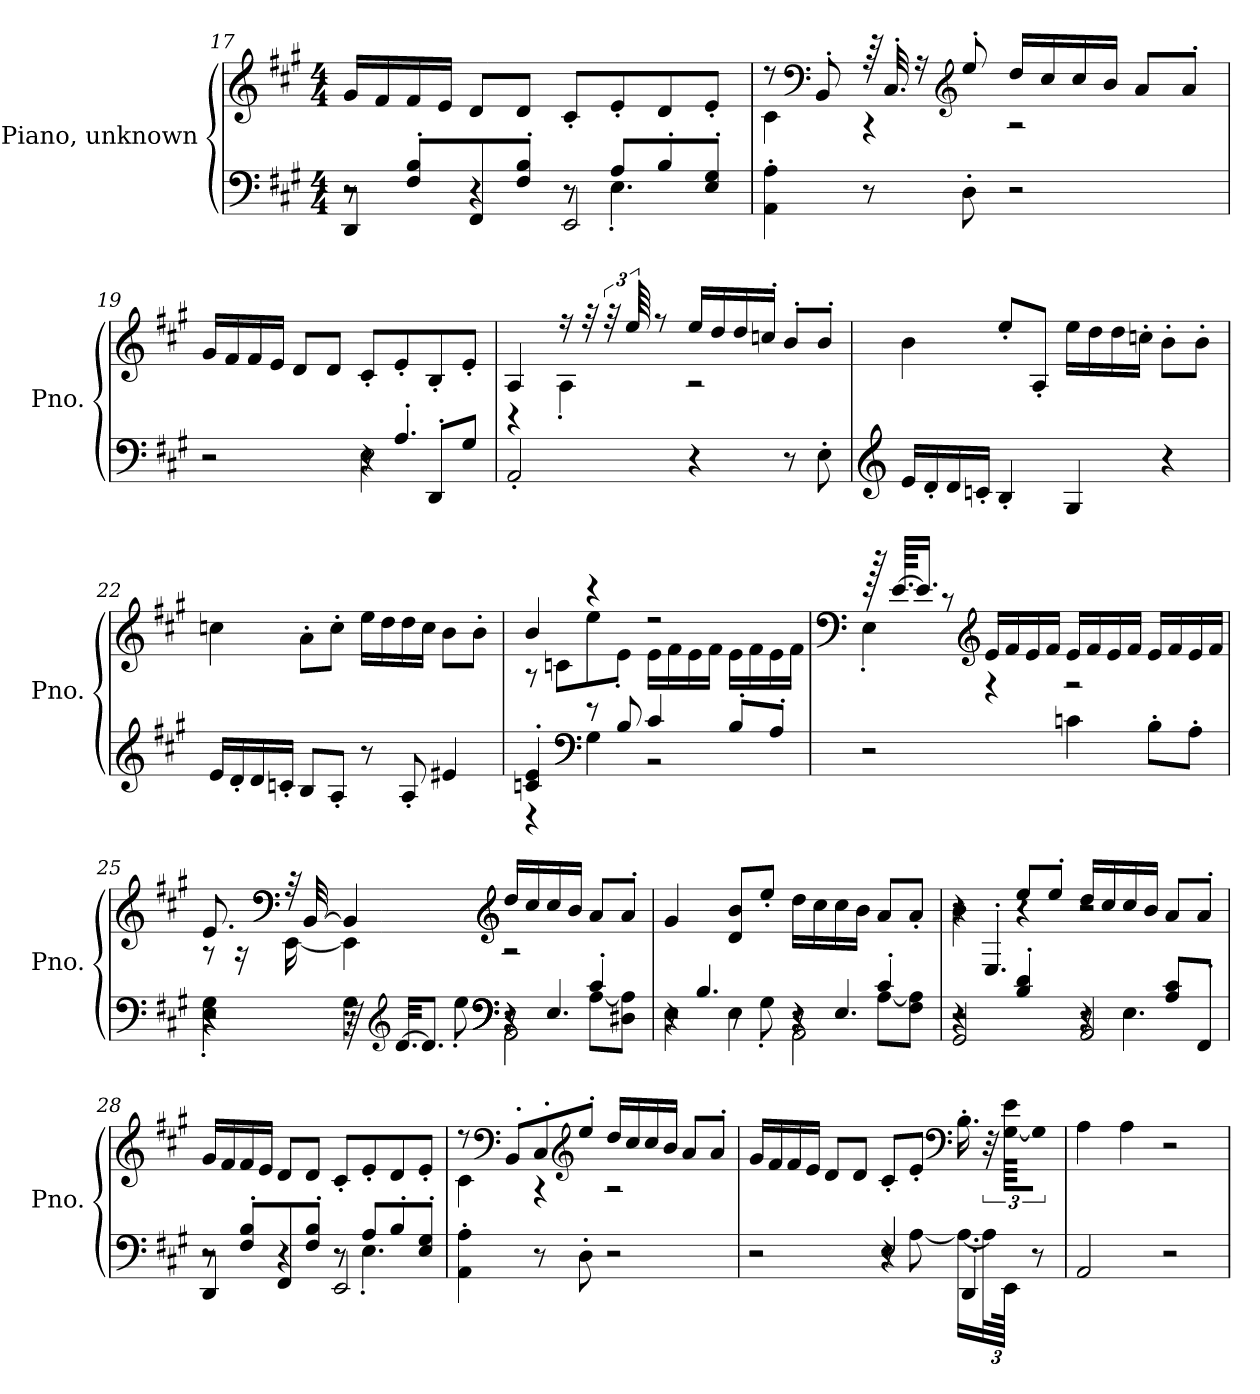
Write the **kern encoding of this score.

**kern	**kern
*part1	*part1
*staff2	*staff1
*I"Piano, unknown	*
*I'Pno.	*
*clefF4	*clefG2
*k[f#c#g#]	*k[f#c#g#]
*M4/4	*M4/4
=17	=17
*^	*
*	*^	*
8r	2r	4DD/	16g#/LL
.	.	.	16f#/
8F#/' 8B/'L	.	.	16f#/
.	.	.	16e/JJ
8FF#/	.	4r	8d/L
8F#/' 8B/'J	.	.	8d/J
8r	8r	2EE/	8c#'/L
8A/L	4.E'\	.	8e'/
8B'/	.	.	8d/
8E/' 8G#/'J	.	.	8e'/J
*v	*v	*v	*
=18	=18
*	*^
4AA\' 4A\'	8r	4c#\
*	*clefF4	*
.	8BB'/	.
8r	64r	4r
.	32.C#'/	.
.	16r	.
*	*clefG2	*
8D'\	8ee'/	.
2r	16dd/LL	2r
.	16cc#/	.
.	16cc#/	.
.	16b/JJ	.
.	8a/L	.
.	8a'/J	.
*	*v	*v
!!LO:LB:g=z
=19	=19
*^	*
*	*^	*
2r	2r	2r	16g#/LL
.	.	.	16f#/
.	.	.	16f#/
.	.	.	16e/JJ
.	.	.	8d/L
.	.	.	8d/J
8r	2E\	4r	8c#'/L
4.A'/	.	.	8e'/
.	.	8DD'/L	8B'/
.	.	8G#/J	8e'/J
*v	*v	*v	*
=20	=20
*	*^
2AA'/	4A/	4r
.	16r	4A'\
.	32r	.
.	48r	.
.	96ee/	.
.	8r	.
4r	16ee/LL	2r
.	16dd/	.
.	16dd/	.
.	16ccn'/JJ	.
8r	8b'/L	.
8E'\	8b'/J	.
*	*v	*v
=21	=21
*clefG2	*
16e/LL	4b\
16d'/	.
16d/	.
16cn'/JJ	.
4B'/	8ee'/L
.	8A'/J
4G#/	16ee\LL
.	16dd\
.	16dd\
.	16ccn'\JJ
4r	8b'\L
.	8b'\J
!!LO:LB:g=z
=22	=22
16e/LL	4ccn\
16d'/	.
16d/	.
16cn'/JJ	.
8B/L	8a'\L
8A'/J	8cc'\J
8r	16ee\LL
.	16dd\
8A'/	16dd\
.	16cc\JJ
4e#X/	8b\L
.	8b'\J
=23	=23
*^	*^
4cn/' 4e/'	4r	4b/	8r
.	.	.	8cn\L
*clefF4	*	*	*
8r	4G#\	4r	8ee\
8B/	.	.	8e'\J
4c/	2r	2r	16e\LL
.	.	.	16f#\
.	.	.	16e\
.	.	.	16f#\JJ
8B'/L	.	.	16e\LL
.	.	.	16f#\
8A'/J	.	.	16e\
.	.	.	16f#\JJ
*v	*v	*	*
!!LO:LB:g=z	!!
=24	=24	=24
*	*clefF4	*
2r	128r	4E'\
.	[64.e/KKLL	.
.	16.e/JJ]	.
.	8r	.
*	*clefG2	*
.	16e/LL	4r
.	16f#/	.
.	16e/	.
.	16f#/JJ	.
4cn\	16e/LL	2r
.	16f#/	.
.	16e/	.
.	16f#/JJ	.
8B'\L	16e/LL	.
.	16f#/	.
8A'\J	16e/	.
.	16f#/JJ	.
=25	=25	=25
*^	*	*
*	*^	*	*
*	*	*^	*	*
2r	4E\' 4G#\'	4r	4r	8.e/	8r
.	.	.	.	.	16r
*	*	*	*	*clefF4	*
.	.	.	.	32r	[16EE\
.	.	.	.	[32BB/	.
.	8r	64r	4G#\	4BB/]	4EE\]
*clefG2	*	*	*	*	*
.	.	[32.d/KKL	.	.	.
.	.	8.d/J]	.	.	.
.	8ee'\	.	.	.	.
*clefF4	*	*	*	*clefG2	*
4r	4r	8r	2AA\	16dd/LL	2r
.	.	.	.	16cc#/	.
.	.	4.E/	.	16cc#/	.
.	.	.	.	16b/JJ	.
4c#'/	[8A\L	.	.	8a/L	.
.	8D#X\ 8A\]J	.	.	8a'/J	.
*	*	*	*	*v	*v
!!LO:LB:g=z
=26	=26	=26	=26	=26
2r	4r	8r	4E\	4g#/
.	.	4.B/	.	.
.	8r	.	4E\	8d/ 8b/L
.	8G#'\	.	.	8ee'/J
4r	4r	8r	2AA\	16dd\LL
.	.	.	.	16cc#\
.	.	4.E/	.	16cc#\
.	.	.	.	16b\JJ
4c#'/	[8A\L	.	.	8a/L
.	8F#\ 8A\]J	.	.	8a'/J
*	*	*v	*v	*
=27	=27	=27	=27
*	*	*	*^
*	*	*	*	*^
4r	2r	2GG#/	4r	4b\	8r
.	.	.	.	.	4.E'/
4B/' 4d/'	.	.	8ee/L	4r	.
.	.	.	8ee'/J	.	.
4r	8r	2AA/	16dd/LL	2r	2r
.	.	.	16cc#/	.	.
.	4.E\	.	16cc#/	.	.
.	.	.	16b/JJ	.	.
8A/ 8c#/L	.	.	8a/L	.	.
8FF#'/J	.	.	8a'/J	.	.
*	*	*	*v	*v	*v
=28	=28	=28	=28
8r	2r	4DD/	16g#/LL
.	.	.	16f#/
8F#/' 8B/'L	.	.	16f#/
.	.	.	16e/JJ
8FF#/	.	4r	8d/L
8F#/' 8B/'J	.	.	8d/J
8r	8r	2EE/	8c#'/L
8A/L	4.E'\	.	8e'/
8B'/	.	.	8d/
8E/' 8G#/'J	.	.	8e'/J
*v	*v	*v	*
!!LO:PB:g=z
=29	=29
*	*^
4AA\' 4A\'	8r	4c#\
*	*clefF4	*
.	8BB'/L	.
8r	8C#'/	4r
*	*clefG2	*
8D'\	8ee'/J	.
2r	16dd/LL	2r
.	16cc#/	.
.	16cc#/	.
.	16b/JJ	.
.	8a/L	.
.	8a'/J	.
*	*v	*v
=30	=30
*^	*
*	*^	*
2r	2r	2r	16g#/LL
.	.	.	16f#/
.	.	.	16f#/
.	.	.	16e/JJ
.	.	.	8d/L
.	.	.	8d/J
2E/	8r	4r	8c#'/L
.	[8A\	.	8e'/J
*	*	*	*clefF4
.	16.A\LL_	4DD'/	16.B'\
*	*Xbrackettup	*	*
.	48A\L]	.	48r
.	96EE\JJJk	.	[96G#\ 96e\KKKL
.	8r	.	8G#\J]
*v	*v	*v	*
=31	=31
2AA/	4A\
.	4A\
2r	2r
=	=
*-	*-
